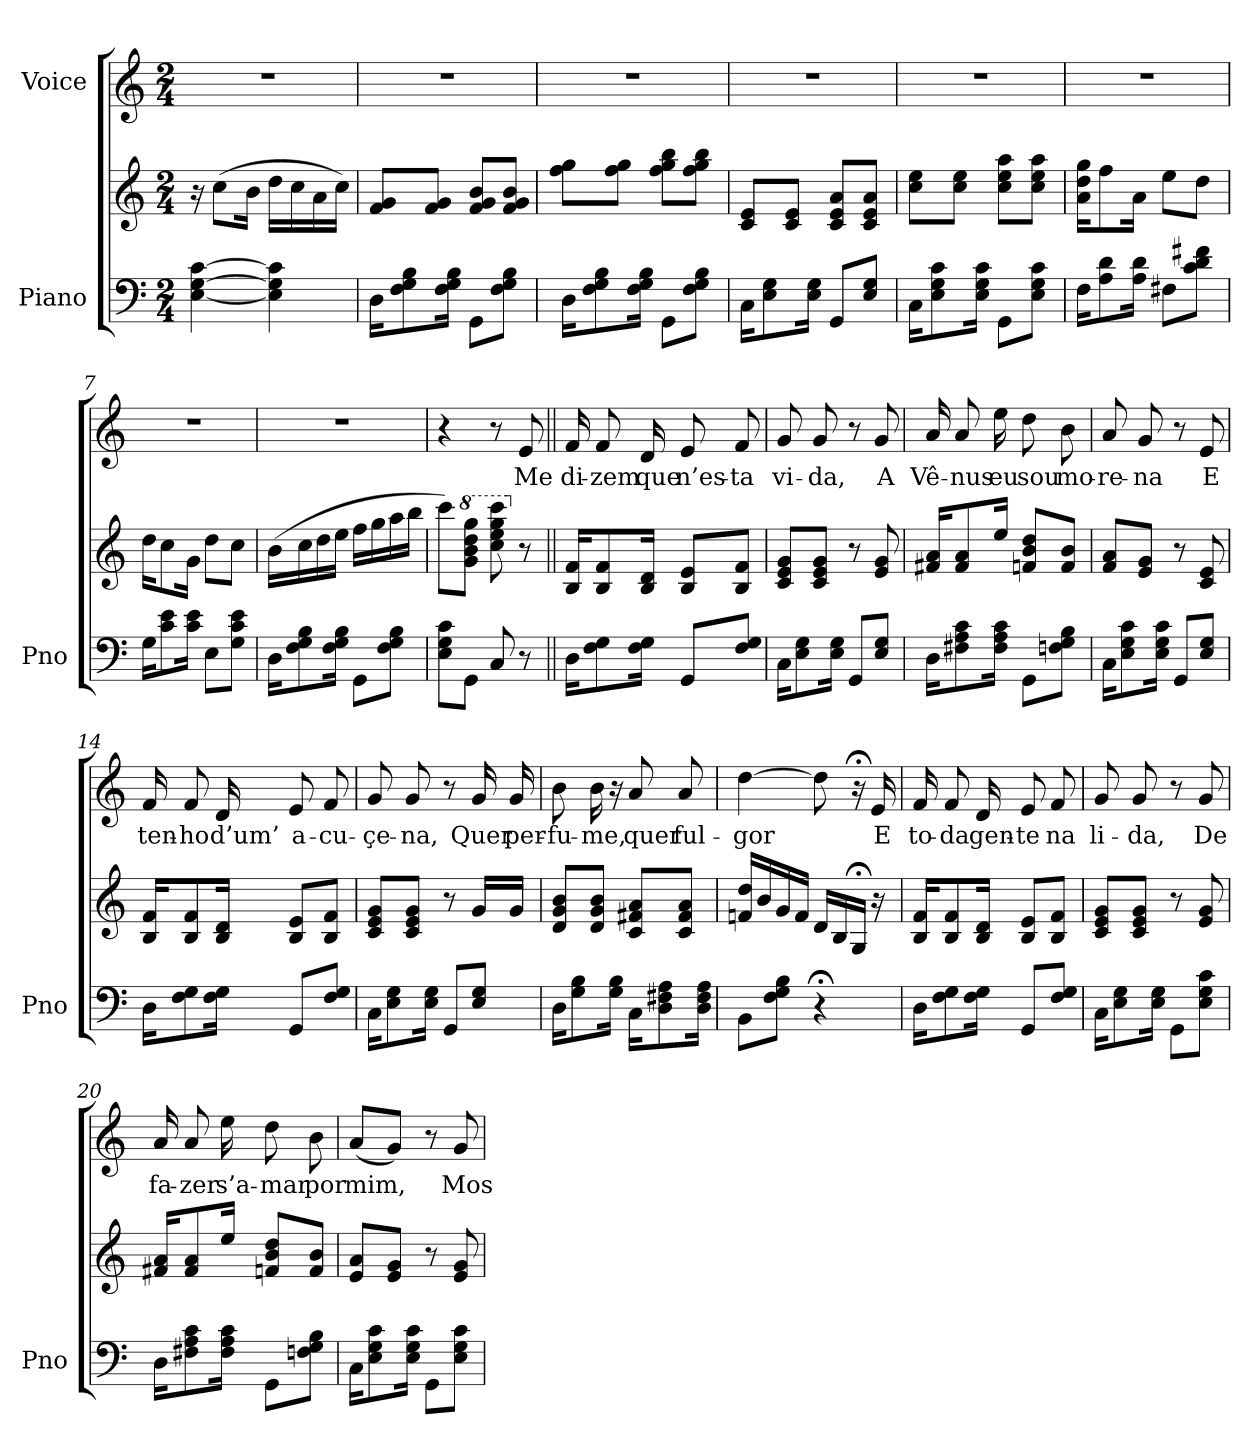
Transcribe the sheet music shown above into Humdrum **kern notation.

**kern	**kern	**kern	**text
*part2	*part2	*part1	*part1
*staff3	*staff2	*staff1	*staff1
*I"Piano	*	*I"Voice	*
*I'Pno	*	*	*
*clefF4	*clefG2	*clefG2	*
*k[]	*k[]	*k[]	*
*M2/4	*M2/4	*M2/4	*
=1	=1	=1	=1
[4E\ [4G\ [4c\	16r	2r	.
.	(8cc\L	.	.
.	16b\Jk	.	.
4E\] 4G\] 4c\]	16dd\LL	.	.
.	16cc\	.	.
.	16a\	.	.
.	16cc\JJ)	.	.
=2	=2	=2	=2
16D\KL	8f/ 8g/L	2r	.
8F\ 8G\ 8B\	.	.	.
.	8f/ 8g/J	.	.
16F\ 16G\ 16B\Jk	.	.	.
8GG\L	8f/ 8g/ 8b/L	.	.
8F\ 8G\ 8B\J	8f/ 8g/ 8b/J	.	.
=3	=3	=3	=3
16D\KL	8ff\ 8gg\L	2r	.
8F\ 8G\ 8B\	.	.	.
.	8ff\ 8gg\J	.	.
16F\ 16G\ 16B\Jk	.	.	.
8GG\L	8ff\ 8gg\ 8bb\L	.	.
8F\ 8G\ 8B\J	8ff\ 8gg\ 8bb\J	.	.
=4	=4	=4	=4
16C\KL	8c/ 8e/L	2r	.
8E\ 8G\	.	.	.
.	8c/ 8e/J	.	.
16E\ 16G\Jk	.	.	.
8GG/L	8c/ 8e/ 8a/L	.	.
8E/ 8G/J	8c/ 8e/ 8a/J	.	.
=5	=5	=5	=5
16C\KL	8cc\ 8ee\L	2r	.
8E\ 8G\ 8c\	.	.	.
.	8cc\ 8ee\J	.	.
16E\ 16G\ 16c\Jk	.	.	.
8GG\L	8cc\ 8ee\ 8aa\L	.	.
8E\ 8G\ 8c\J	8cc\ 8ee\ 8aa\J	.	.
=6	=6	=6	=6
16F\KL	16a\ 16dd\ 16gg\KL	2r	.
8A\ 8d\	8ff\	.	.
16A\ 16d\Jk	16a\Jk	.	.
8F#X\L	8ee\L	.	.
8c\ 8d\ 8f#X\J	8dd\J	.	.
=7	=7	=7	=7
16G\KL	16dd\KL	2r	.
8c\ 8e\	8cc\	.	.
16c\ 16e\Jk	16g\Jk	.	.
8E\L	8dd\L	.	.
8G\ 8c\ 8e\J	8cc\J	.	.
=8	=8	=8	=8
16D\KL	(16b\LL	2r	.
8F\ 8G\ 8B\	16cc\	.	.
.	16dd\	.	.
16F\ 16G\ 16B\Jk	16ee\JJ	.	.
8GG\L	16ff\LL	.	.
.	16gg\	.	.
8F\ 8G\ 8B\J	16aa\	.	.
.	16bb\JJ	.	.
=9	=9	=9	=9
8E\ 8G\ 8c\L	8ccc\L)	4r	.
*	*8va	*	*
8GG\J	8gg\ 8bb\ 8ddd\ 8ggg\J	.	.
8C/	8ccc\ 8eee\ 8ggg\ 8cccc\	8r	.
*	*X8va	*	*
8r	8r	8e/	Me
=10||	=10||	=10||	=10||
16D\KL	16B/ 16f/KL	16f/	di-
8F\ 8G\	8B/ 8f/	8f/	-zem
16F\ 16G\Jk	16B/ 16d/Jk	16d/	que
8GG/L	8B/ 8e/L	8e/	n’es-
8F/ 8G/J	8B/ 8f/J	8f/	-ta
=11	=11	=11	=11
16C\KL	8c/ 8e/ 8g/L	8g/	vi-
8E\ 8G\	.	.	.
.	8c/ 8e/ 8g/J	8g/	-da,
16E\ 16G\Jk	.	.	.
8GG/L	8r	8r	.
8E/ 8G/J	8e/ 8g/	8g/	A
=12	=12	=12	=12
16D\KL	16f#X/ 16a/KL	16a/	Vê-
8F#X\ 8A\ 8c\	8f#/ 8a/	8a/	-nus
16F#\ 16A\ 16c\Jk	16ee/Jk	16ee\	eu
8GG\L	8fn/ 8b/ 8dd/L	8dd\	sou
8Fn\ 8G\ 8B\J	8f/ 8b/J	8b\	mo-
=13	=13	=13	=13
16C\KL	8f/ 8a/L	8a/	-re-
8E\ 8G\ 8c\	.	.	.
.	8e/ 8g/J	8g/	-na
16E\ 16G\ 16c\Jk	.	.	.
8GG/L	8r	8r	.
8E/ 8G/J	8c/ 8e/	8e/	E
=14	=14	=14	=14
16D\KL	16B/ 16f/KL	16f/	ten-
8F\ 8G\	8B/ 8f/	8f/	-ho
16F\ 16G\Jk	16B/ 16d/Jk	16d/	d’um’
8GG/L	8B/ 8e/L	8e/	a-
8F/ 8G/J	8B/ 8f/J	8f/	-cu-
=15	=15	=15	=15
16C\KL	8c/ 8e/ 8g/L	8g/	-çe-
8E\ 8G\	.	.	.
.	8c/ 8e/ 8g/J	8g/	-na,
16E\ 16G\Jk	.	.	.
8GG/L	8r	8r	.
8E/ 8G/J	16g/LL	16g/	Quer
.	16g/JJ	16g/	per-
=16	=16	=16	=16
16D\KL	8d/ 8g/ 8b/L	8b\	-fu-
8G\ 8B\	.	.	.
.	8d/ 8g/ 8b/J	16b\	-me,
16G\ 16B\Jk	.	16r	.
16C\KL	8c/ 8f#X/ 8a/L	8a/	quer
8D\ 8F#X\ 8A\	.	.	.
.	8c/ 8f#/ 8a/J	8a/	ful-
16D\ 16F#\ 16A\Jk	.	.	.
=17	=17	=17	=17
8BB\L	16fn/ 16dd/LL	[4dd\	-gor
.	16b/	.	.
8F\ 8G\ 8B\J	16g/	.	.
.	16f/JJ	.	.
4r;<	16d/LL	8dd\]	.
.	16B/	.	.
.	16G;/JJ	16r;<	.
.	16r	16e/	E
=18	=18	=18	=18
16D\KL	16B/ 16f/KL	16f/	to-
8F\ 8G\	8B/ 8f/	8f/	-da
16F\ 16G\Jk	16B/ 16d/Jk	16d/	gen-
8GG/L	8B/ 8e/L	8e/	-te
8F/ 8G/J	8B/ 8f/J	8f/	na
=19	=19	=19	=19
16C\KL	8c/ 8e/ 8g/L	8g/	li-
8E\ 8G\	.	.	.
.	8c/ 8e/ 8g/J	8g/	-da,
16E\ 16G\Jk	.	.	.
8GG\L	8r	8r	.
8E\ 8G\ 8c\J	8e/ 8g/	8g/	De
=20	=20	=20	=20
16D\KL	16f#X/ 16a/KL	16a/	fa-
8F#X\ 8A\ 8c\	8f#/ 8a/	8a/	-zer
16F#\ 16A\ 16c\Jk	16ee/Jk	16ee\	s’a-
8GG\L	8fn/ 8b/ 8dd/L	8dd\	-mar
8Fn\ 8G\ 8B\J	8f/ 8b/J	8b\	por
=21	=21	=21	=21
16C\KL	8e/ 8a/L	(8a/L	mim,
8E\ 8G\ 8c\	.	.	.
.	8e/ 8g/J	8g/J)	.
16E\ 16G\ 16c\Jk	.	.	.
8GG\L	8r	8r	.
8E\ 8G\ 8c\J	8e/ 8g/	8g/	Mos-
=	=	=	=
*-	*-	*-	*-
